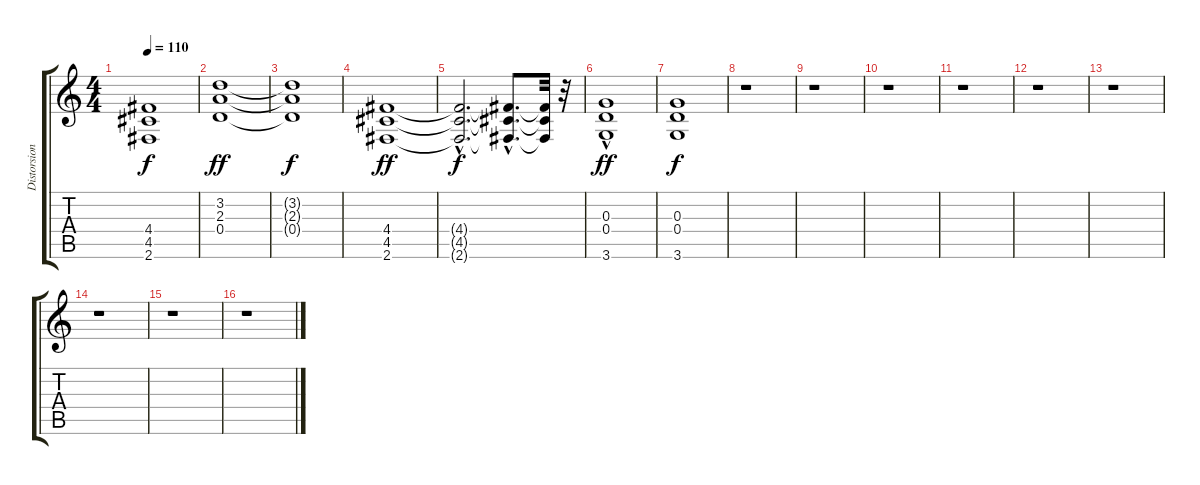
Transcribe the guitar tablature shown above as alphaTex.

\track ("Distorsion2" "Distorsion") {instrument distortionguitar}
\staff {score tabs}
\tuning (E4 B3 G3 D3 A2 E2) {hide}
\ts (4 4)
\tempo 110
\clef g2
\ks c
(4.4{t} 4.5{t} 2.6{t}).1{dy f} |
(3.2 2.3 0.4).1{dy ff} |
(3.2{t} 2.3{t} 0.4{t}).1{dy f} |
(4.4 4.5 2.6).1{dy ff} |
(4.4{hac t} 4.5{hac t} 2.6{hac t}).2{d dy f} (4.4{hac t} 4.5{hac t} 2.6{hac t}).8{d} (4.4{t} 4.5{t} 2.6{t}).32 r.32 |
(0.3 0.4 3.6{hac}).1{dy ff} |
(0.3 0.4 3.6).1{dy f} |
r.1 |
r.1 |
r.1 |
r.1 |
r.1 |
r.1 |
r.1 |
r.1 |
r.1
